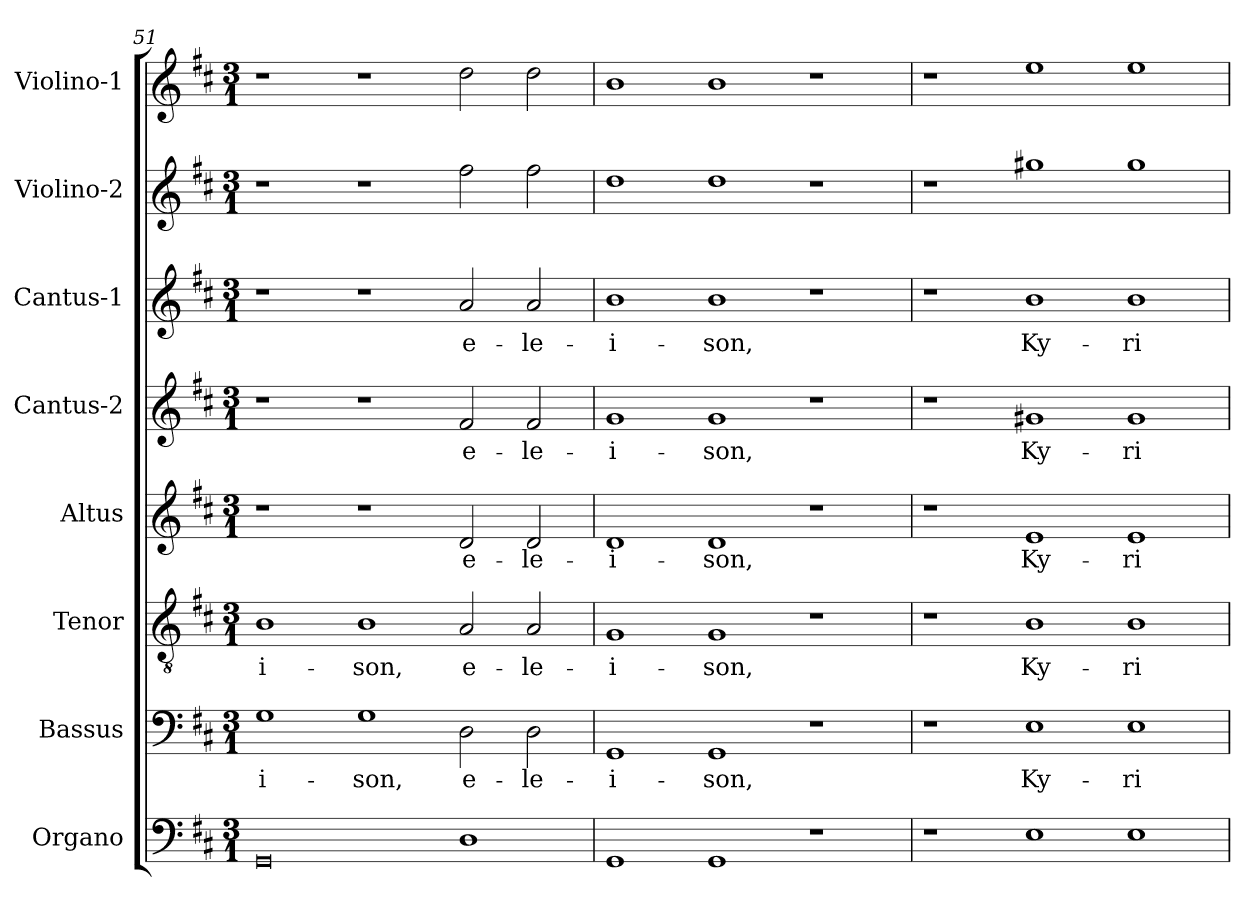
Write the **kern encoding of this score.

**kern	**kern	**text	**kern	**text	**kern	**text	**kern	**text	**kern	**text	**kern	**kern
*part8	*part7	*part7	*part6	*part6	*part5	*part5	*part4	*part4	*part3	*part3	*part2	*part1
*staff8	*staff7	*staff7	*staff6	*staff6	*staff5	*staff5	*staff4	*staff4	*staff3	*staff3	*staff2	*staff1
*I"Organo	*I"Bassus	*	*I"Tenor	*	*I"Altus	*	*I"Cantus-2	*	*I"Cantus-1	*	*I"Violino-2	*I"Violino-1
*I'Og	*I'B	*	*I'T	*	*I'A	*	*I'C2	*	*I'C1	*	*I'V2	*I'V1
*clefF4	*clefF4	*	*clefGv2	*	*clefG2	*	*clefG2	*	*clefG2	*	*clefG2	*clefG2
*k[f#c#]	*k[f#c#]	*	*k[f#c#]	*	*k[f#c#]	*	*k[f#c#]	*	*k[f#c#]	*	*k[f#c#]	*k[f#c#]
*D:	*D:	*	*D:	*	*D:	*	*D:	*	*D:	*	*D:	*D:
*M3/1	*M3/1	*	*M3/1	*	*M3/1	*	*M3/1	*	*M3/1	*	*M3/1	*M3/1
=51	=51	=51	=51	=51	=51	=51	=51	=51	=51	=51	=51	=51
!	!	!LO:LY:b	!	!	!	!	!	!	!	!	!	!
!	!	!	!	!LO:LY:b	!	!	!	!	!	!	!	!
0GG	1G	-i-	1B	-i-	1r	.	1r	.	1r	.	1r	1r
!	!	!LO:LY:b	!	!	!	!	!	!	!	!	!	!
!	!	!	!	!LO:LY:b	!	!	!	!	!	!	!	!
.	1G	-son,	1B	-son,	1r	.	1r	.	1r	.	1r	1r
!	!	!LO:LY:b	!	!	!	!	!	!	!	!	!	!
!	!	!	!	!LO:LY:b	!	!	!	!	!	!	!	!
!	!	!	!	!	!	!LO:LY:b	!	!	!	!	!	!
!	!	!	!	!	!	!	!	!LO:LY:b	!	!	!	!
!	!	!	!	!	!	!	!	!	!	!LO:LY:b	!	!
1D	2D\	e-	2A/	e-	2d/	e-	2f#/	e-	2a/	e-	2ff#\	2dd\
!	!	!LO:LY:b	!	!	!	!	!	!	!	!	!	!
!	!	!	!	!LO:LY:b	!	!	!	!	!	!	!	!
!	!	!	!	!	!	!LO:LY:b	!	!	!	!	!	!
!	!	!	!	!	!	!	!	!LO:LY:b	!	!	!	!
!	!	!	!	!	!	!	!	!	!	!LO:LY:b	!	!
.	2D\	-le-	2A/	-le-	2d/	-le-	2f#/	-le-	2a/	-le-	2ff#\	2dd\
=52	=52	=52	=52	=52	=52	=52	=52	=52	=52	=52	=52	=52
!	!	!LO:LY:b	!	!	!	!	!	!	!	!	!	!
!	!	!	!	!LO:LY:b	!	!	!	!	!	!	!	!
!	!	!	!	!	!	!LO:LY:b	!	!	!	!	!	!
!	!	!	!	!	!	!	!	!LO:LY:b	!	!	!	!
!	!	!	!	!	!	!	!	!	!	!LO:LY:b	!	!
1GG	1GG	-i-	1G	-i-	1d	-i-	1g	-i-	1b	-i-	1dd	1b
!	!	!LO:LY:b	!	!	!	!	!	!	!	!	!	!
!	!	!	!	!LO:LY:b	!	!	!	!	!	!	!	!
!	!	!	!	!	!	!LO:LY:b	!	!	!	!	!	!
!	!	!	!	!	!	!	!	!LO:LY:b	!	!	!	!
!	!	!	!	!	!	!	!	!	!	!LO:LY:b	!	!
1GG	1GG	-son,	1G	-son,	1d	-son,	1g	-son,	1b	-son,	1dd	1b
1r	1r	.	1r	.	1r	.	1r	.	1r	.	1r	1r
!!LO:PB:g=z
=53	=53	=53	=53	=53	=53	=53	=53	=53	=53	=53	=53	=53
1r	1r	.	1r	.	1r	.	1r	.	1r	.	1r	1r
!	!	!LO:LY:b	!	!	!	!	!	!	!	!	!	!
!	!	!	!	!LO:LY:b	!	!	!	!	!	!	!	!
!	!	!	!	!	!	!LO:LY:b	!	!	!	!	!	!
!	!	!	!	!	!	!	!	!LO:LY:b	!	!	!	!
!	!	!	!	!	!	!	!	!	!	!LO:LY:b	!	!
1E	1E	Ky-	1B	Ky-	1e	Ky-	1g#X	Ky-	1b	Ky-	1gg#X	1ee
!	!	!LO:LY:b	!	!	!	!	!	!	!	!	!	!
!	!	!	!	!LO:LY:b	!	!	!	!	!	!	!	!
!	!	!	!	!	!	!LO:LY:b	!	!	!	!	!	!
!	!	!	!	!	!	!	!	!LO:LY:b	!	!	!	!
!	!	!	!	!	!	!	!	!	!	!LO:LY:b	!	!
1E	1E	-ri-	1B	-ri-	1e	-ri-	1g#	-ri-	1b	-ri-	1gg#	1ee
=	=	=	=	=	=	=	=	=	=	=	=	=
*-	*-	*-	*-	*-	*-	*-	*-	*-	*-	*-	*-	*-
